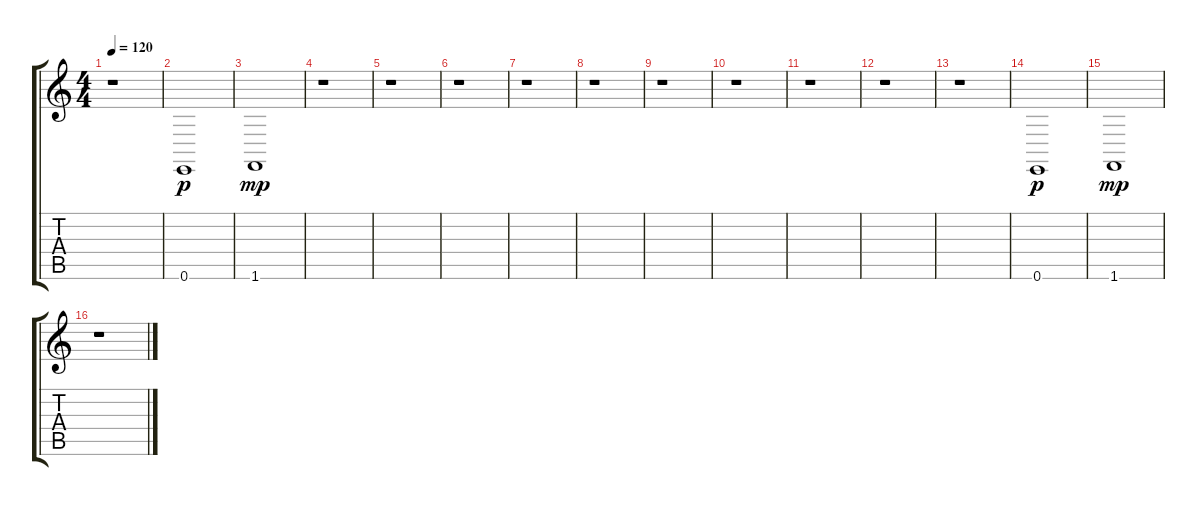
\track "" {instrument fx2soundtrack}
\staff {score tabs}
\tuning (E4 B3 G3 D3 A2 E2) {hide}
\ts (4 4)
\tempo 120
\clef g2
\ks c
r.1{dy mp} |
0.6.1{dy p} |
1.6.1{dy mp} |
r.1 |
r.1 |
r.1 |
r.1 |
r.1 |
r.1 |
r.1 |
r.1 |
r.1 |
r.1 |
0.6.1{dy p} |
1.6.1{dy mp} |
r.1
